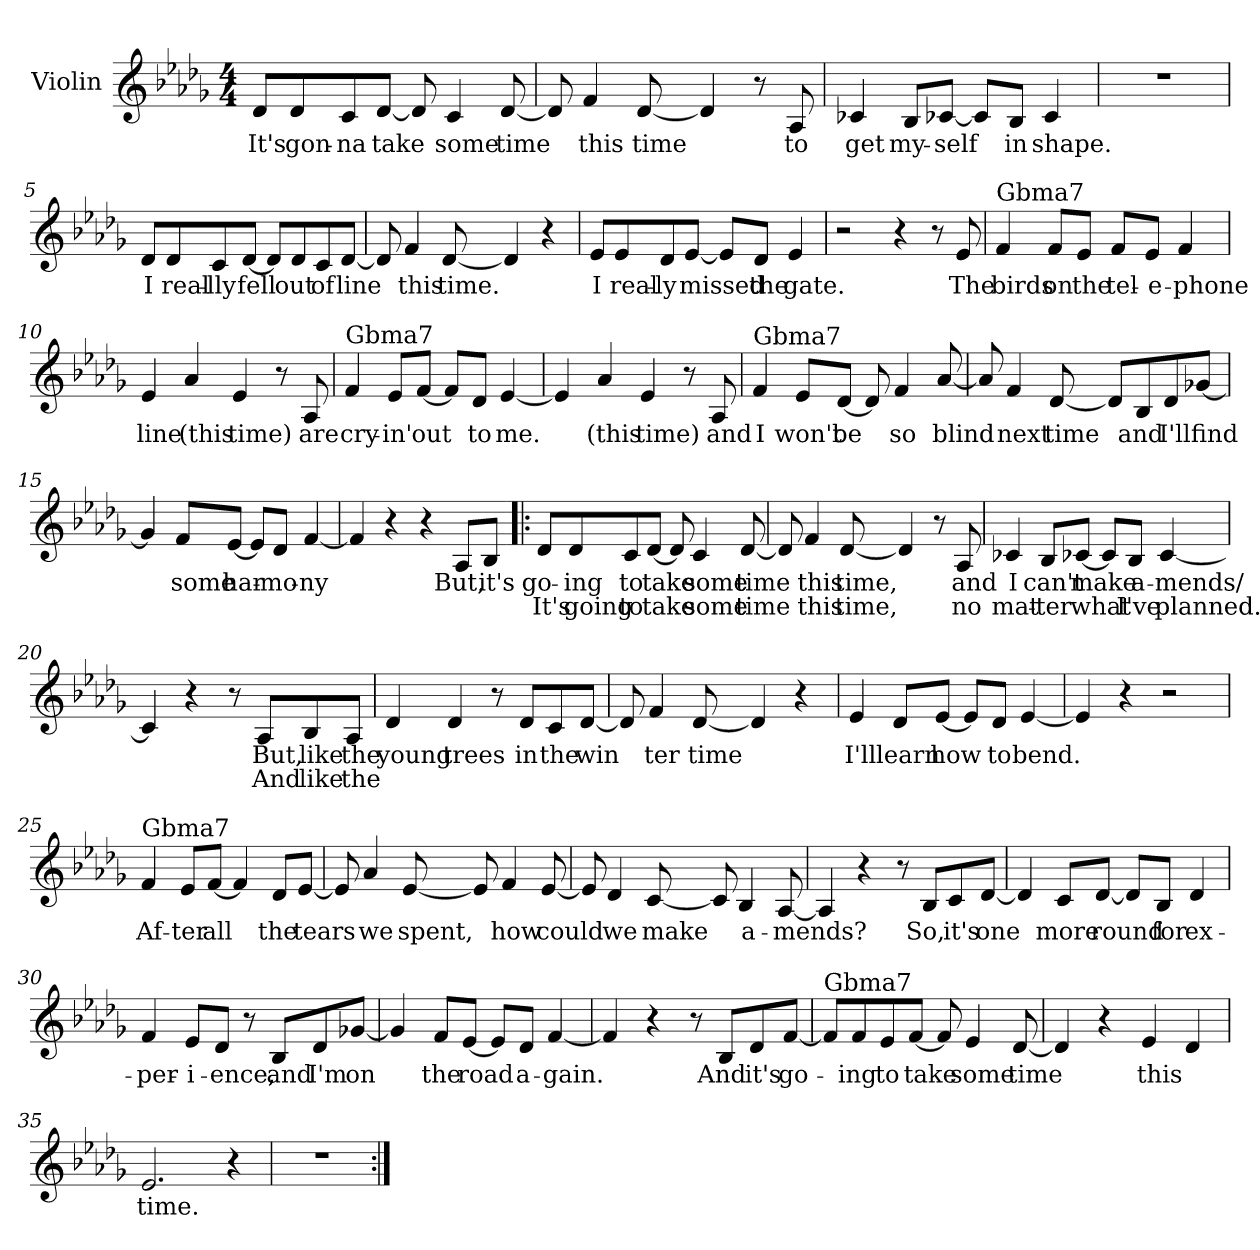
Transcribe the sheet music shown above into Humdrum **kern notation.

**kern	**text	**text
*part1	*part1	*part1
*staff1	*staff1	*staff1
*I"Violin	*	*
*I'Vln	*	*
*clefG2	*	*
*k[b-e-a-d-g-]	*	*
*D-:	*	*
*M4/4	*	*
=1	=1	=1
8d-/L	It's	.
8d-/	gon-	.
8c/	-na	.
[8d-/J	take	.
8d-/]	.	.
4c/	some	.
[8d-/	time	.
=2	=2	=2
8d-/]	.	.
4f/	this	.
[8d-/	time	.
4d-/]	.	.
8r	.	.
8A-/	to	.
=3	=3	=3
4c-X/	get	.
8B-/L	my-	.
[8c-X/J	-self	.
8c-/L]	.	.
8B-/J	in	.
4c-/	shape.	.
=4	=4	=4
1r	.	.
!!LO:LB:g=z
=5	=5	=5
8d-/L	I	.
8d-/	real-	.
8c/	-lly	.
[8d-/J	fell	.
8d-/L]	.	.
8d-/	out	.
8c/	of	.
[8d-/J	line	.
=6	=6	=6
8d-/]	.	.
4f/	this	.
[8d-/	time.	.
4d-/]	.	.
4r	.	.
=7	=7	=7
8e-/L	I	.
8e-/	real-	.
8d-/	-ly	.
[8e-/J	missed	.
8e-/L]	.	.
8d-/J	the	.
4e-/	gate.	.
=8	=8	=8
2r	.	.
4r	.	.
8r	.	.
8e-/	The	.
!!LO:LB:g=z
=9	=9	=9
!LO:TX:a:t=Gbma7	!	!
4f/	birds	.
8f/L	on	.
8e-/J	the	.
8f/L	tel-	.
8e-/J	-e-	.
4f/	-phone	.
=10	=10	=10
4e-/	line	.
4a-/	(this	.
4e-/	time)	.
8r	.	.
8A-/	are	.
=11	=11	=11
!LO:TX:a:t=Gbma7	!	!
4f/	cry-	.
8e-/L	-in'	.
[8f/J	out	.
8f/L]	.	.
8d-/J	to	.
[4e-/	me.	.
=12	=12	=12
4e-/]	.	.
4a-/	(this	.
4e-/	time)	.
8r	.	.
8A-/	and	.
!!LO:LB:g=z
=13	=13	=13
!LO:TX:a:t=Gbma7	!	!
4f/	I	.
8e-/L	won't	.
[8d-/J	be	.
8d-/]	.	.
4f/	so	.
[8a-/	blind	.
=14	=14	=14
8a-/]	.	.
4f/	next	.
[8d-/	time	.
8d-/L]	.	.
8B-/	and	.
8d-/	I'll	.
[8g-X/J	find	.
=15	=15	=15
4g-/]	.	.
8f/L	some	.
[8e-/J	har-	.
8e-/L]	.	.
8d-/J	mo-	.
[4f/	-ny	.
=16	=16	=16
4f/]	.	.
4r	.	.
4r	.	.
8A-/L	But,	.
8B-/J	it's	.
!!LO:LB:g=z
=17!|:	=17!|:	=17!|:
8d-/L	go-	It's
8d-/	-ing	going
8c/	to	to
[8d-/J	take	take
8d-/]	.	.
4c/	some	some
[8d-/	time	time
=18	=18	=18
8d-/]	.	.
4f/	this	this
[8d-/	time,	time,
4d-/]	.	.
8r	.	.
8A-/	and	no
=19	=19	=19
4c-X/	I	mat-
8B-/L	can't	-ter
[8c-X/J	make	what
8c-/L]	.	.
8B-/J	a-	I've
[4c-/	-mends/	planned.
!!LO:LB:g=z
=20	=20	=20
4c-/]	.	.
4r	.	.
8r	.	.
8A-/L	But,	And
8B-/	like	like
8A-/J	the	the
=21	=21	=21
4d-/	young	.
4d-/	trees	.
8r	.	.
8d-/L	in	.
8c/	the	.
[8d-/J	win	.
=22	=22	=22
8d-/]	.	.
4f/	ter	.
[8d-/	time	.
4d-/]	.	.
4r	.	.
=23	=23	=23
4e-/	I'll	.
8d-/L	learn	.
[8e-/J	how	.
8e-/L]	.	.
8d-/J	to	.
[4e-/	bend.	.
=24	=24	=24
4e-/]	.	.
4r	.	.
2r	.	.
!!LO:LB:g=z
=25	=25	=25
!LO:TX:a:t=Gbma7	!	!
4f/	Af-	.
8e-/L	-ter	.
[8f/J	all	.
4f/]	.	.
8d-/L	the	.
[8e-/J	tears	.
=26	=26	=26
8e-/]	.	.
4a-/	we	.
[8e-/	spent,	.
8e-/]	.	.
4f/	how	.
[8e-/	could	.
=27	=27	=27
8e-/]	.	.
4d-/	we	.
[8c/	make	.
8c/]	.	.
4B-/	a-	.
[8A-/	-mends?	.
=28	=28	=28
4A-/]	.	.
4r	.	.
8r	.	.
8B-/L	So,	.
8c/	it's	.
[8d-/J	one	.
!!LO:LB:g=z
=29	=29	=29
4d-/]	.	.
8c/L	more	.
[8d-/J	round	.
8d-/L]	.	.
8B-/J	for	.
4d-/	ex-	.
=30	=30	=30
4f/	-per-	.
8e-/L	-i-	.
8d-/J	-ence,	.
8r	.	.
8B-/L	and	.
8d-/	I'm	.
[8g-X/J	on	.
=31	=31	=31
4g-/]	.	.
8f/L	the	.
[8e-/J	road	.
8e-/L]	.	.
8d-/J	a-	.
[4f/	-gain.	.
=32	=32	=32
4f/]	.	.
4r	.	.
8r	.	.
8B-/L	And	.
8d-/	it's	.
[8f/J	go-	.
!!LO:LB:g=z
=33	=33	=33
!LO:TX:a:t=Gbma7	!	!
8f/L]	.	.
8f/	ing	.
8e-/	to	.
[8f/J	take	.
8f/]	.	.
4e-/	some	.
[8d-/	time	.
=34	=34	=34
4d-/]	.	.
4r	.	.
4e-/	this	.
4d-/	.	.
=35	=35	=35
2.e-/	time.	.
4r	.	.
=36	=36	=36
1r	.	.
=:|!	=:|!	=:|!
*-	*-	*-
